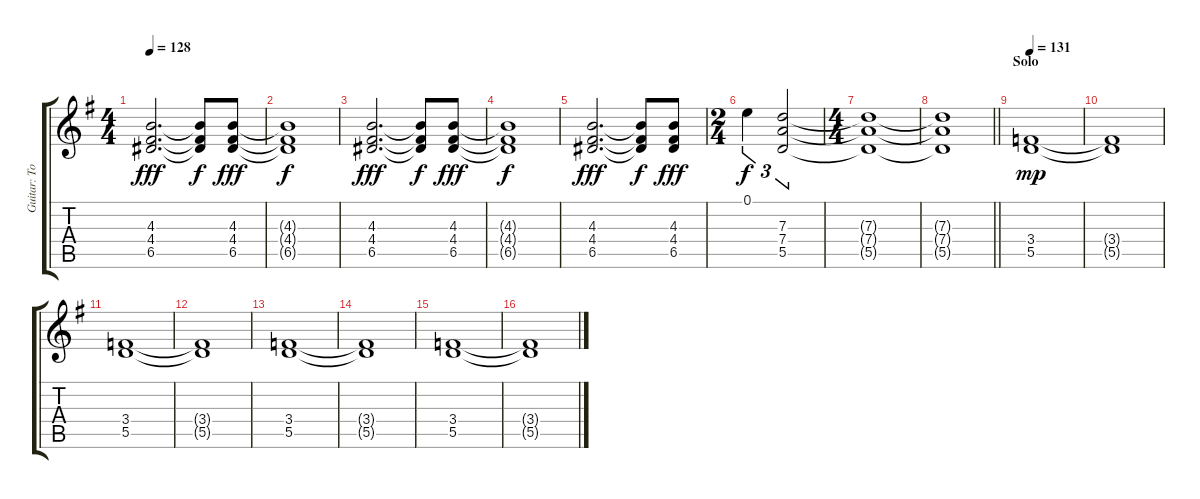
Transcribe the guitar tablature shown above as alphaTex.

\track ("Guitar: Tony" "Guitar: To") {instrument distortionguitar}
\staff {score tabs}
\tuning (E4 B3 G3 D3 A2 E2) {hide}
\ts (4 4)
\tempo 128
\clef g2
\ks g
(4.3 4.4 6.5).2{d dy fff} (4.3{t} 4.4{t} 6.5{t}).8{dy f} (4.3 4.4 6.5).8{dy fff} |
(4.3{t} 4.4{t} 6.5{t}).1{dy f} |
(4.3 4.4 6.5).2{d dy fff} (4.3{t} 4.4{t} 6.5{t}).8{dy f} (4.3 4.4 6.5).8{dy fff} |
(4.3{t} 4.4{t} 6.5{t}).1{dy f} |
(4.3 4.4 6.5).2{d dy fff} (4.3{t} 4.4{t} 6.5{t}).8{dy f} (4.3 4.4 6.5).8{dy fff} |
\ts (2 4)
0.1.4{tu (3 2) dy f} (7.3 7.4 5.5).2{tu (3 2)} |
\ts (4 4)
(7.3{t} 7.4{t} 5.5{t}).1 |
\barLineRight lightlight
(7.3{t} 7.4{t} 5.5{t}).1 |
\section ("" "Solo")
\tempo 131
(3.4 5.5).1{dy mp} |
(3.4{t} 5.5{t}).1 |
(3.4 5.5).1 |
(3.4{t} 5.5{t}).1 |
(3.4 5.5).1 |
(3.4{t} 5.5{t}).1 |
(3.4 5.5).1 |
(3.4{t} 5.5{t}).1
